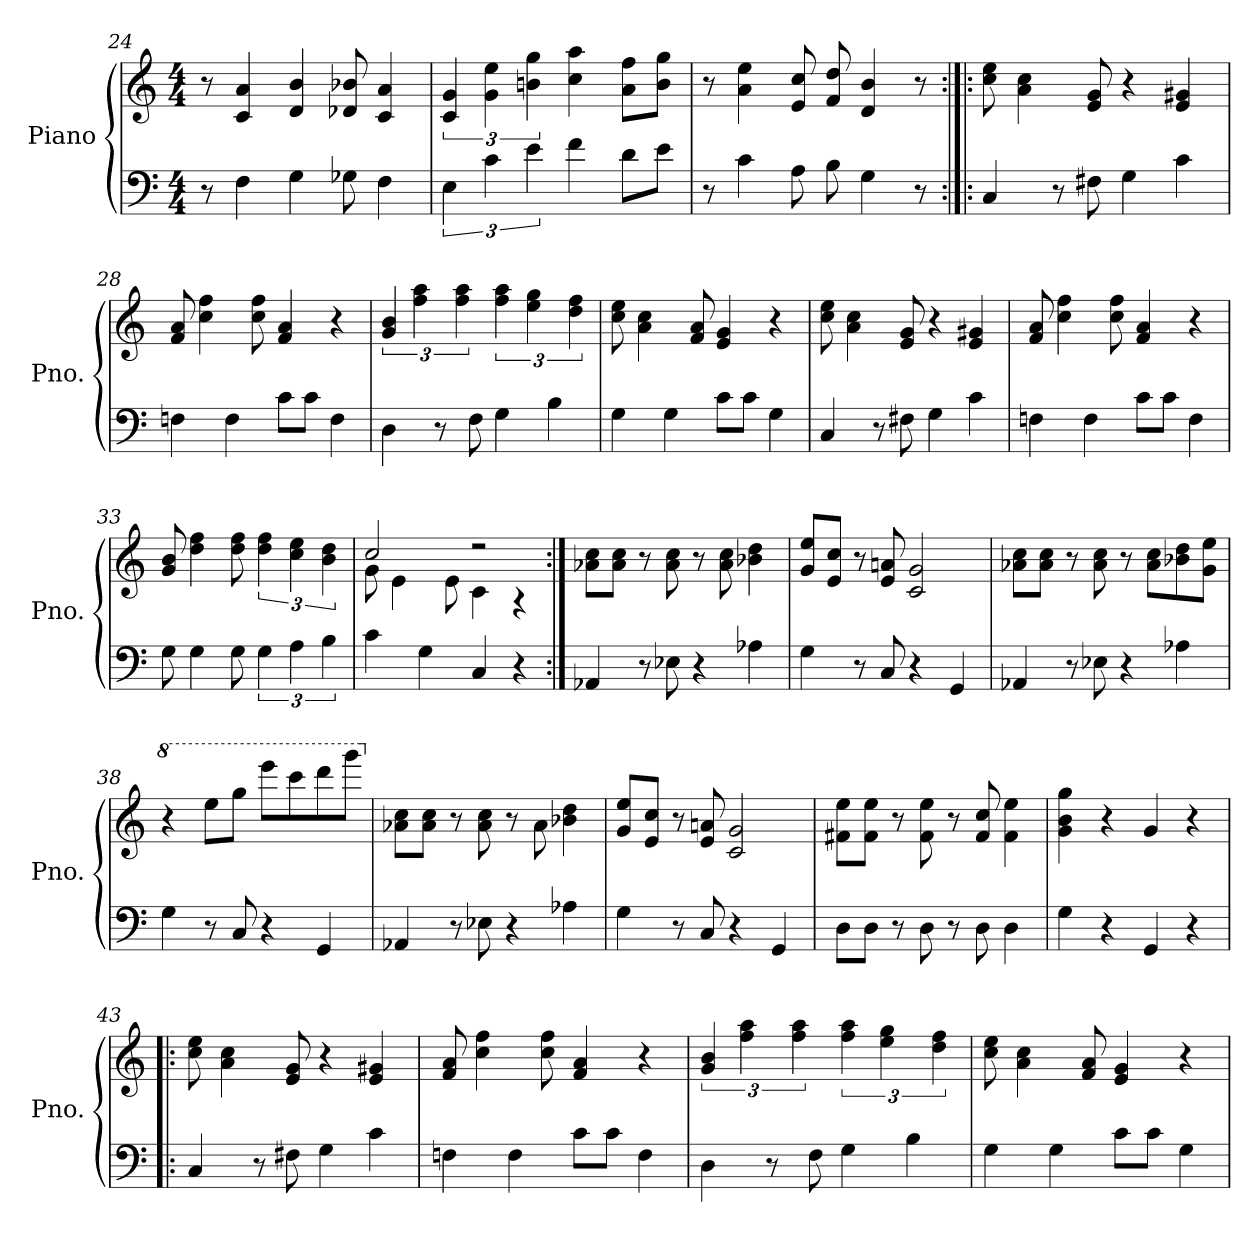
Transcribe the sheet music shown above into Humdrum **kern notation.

**kern	**kern
*part1	*part1
*staff2	*staff1
*I"Piano	*
*I'Pno.	*
*clefF4	*clefG2
*k[]	*k[]
*M4/4	*M4/4
=24	=24
8r	8r
4F\	4c/ 4a/
4G\	4d/ 4b/
8G-X\	8d-X/ 8b-X/
4F\	4c/ 4a/
=25	=25
6E\	6c/ 6g/
6c\	6g\ 6ee\
6e\	6bn\ 6gg\
4f\	4cc\ 4aa\
8d\L	8a\ 8ff\L
8e\J	8b\ 8gg\J
=26	=26
8r	8r
4c\	4a\ 4ee\
8A\	8e/ 8cc/
8B\	8f/ 8dd/
4G\	4d/ 4b/
8r	8r
!!LO:LB:g=z
=27:|!|:	=27:|!|:
4C/	8cc\ 8ee\
.	4a\ 4cc\
8r	.
8F#X\	8e/ 8g/
4G\	4r
4c\	4e/ 4g#X/
=28	=28
4Fn\	8f/ 8a/
.	4cc\ 4ff\
4F\	.
.	8cc\ 8ff\
8c\L	4f/ 4a/
8c\J	.
4F\	4r
=29	=29
4D\	6g/ 6b/
.	6ff\ 6aa\
8r	.
.	6ff\ 6aa\
8F\	.
4G\	6ff\ 6aa\
.	6ee\ 6gg\
4B\	.
.	6dd\ 6ff\
=30	=30
4G\	8cc\ 8ee\
.	4a\ 4cc\
4G\	.
.	8f/ 8a/
8c\L	4e/ 4g/
8c\J	.
4G\	4r
!!LO:LB:g=z
=31	=31
4C/	8cc\ 8ee\
.	4a\ 4cc\
8r	.
8F#X\	8e/ 8g/
4G\	4r
4c\	4e/ 4g#X/
=32	=32
4Fn\	8f/ 8a/
.	4cc\ 4ff\
4F\	.
.	8cc\ 8ff\
8c\L	4f/ 4a/
8c\J	.
4F\	4r
=33	=33
8G\	8g/ 8b/
4G\	4dd\ 4ff\
8G\	8dd\ 8ff\
6G\	6dd\ 6ff\
6A\	6cc\ 6ee\
6B\	6b\ 6dd\
=34	=34
*	*^
4c\	2cc/	8g\
.	.	4e\
4G\	.	.
.	.	8e\
4C/	2r	4c\
4r	.	4r
*	*v	*v
!!LO:LB:g=z
=35:|!	=35:|!
4AA-X/	8a-X\ 8cc\L
.	8a-\ 8cc\J
8r	8r
8E-X\	8a-\ 8cc\
4r	8r
.	8a-\ 8cc\
4A-X\	4b-X\ 4dd\
=36	=36
4G\	8g/ 8ee/L
.	8e/ 8cc/J
8r	8r
8C/	8e/ 8an/
4r	2c/ 2g/
4GG/	.
=37	=37
4AA-X/	8a-X\ 8cc\L
.	8a-\ 8cc\J
8r	8r
8E-X\	8a-\ 8cc\
4r	8r
.	8a-\ 8cc\L
4A-X\	8b-X\ 8dd\
.	8g\ 8ee\J
=38	=38
*	*8va
4G\	4r
8r	8eee\L
8C/	8ggg\J
4r	8eeee\L
.	8cccc\
4GG/	8dddd\
.	8gggg\J
!!LO:LB:g=z
=39	=39
*	*X8va
4AA-X/	8a-X\ 8cc\L
.	8a-\ 8cc\J
8r	8r
8E-X\	8a-\ 8cc\
4r	8r
.	8a-\
4A-X\	4b-X\ 4dd\
=40	=40
4G\	8g/ 8ee/L
.	8e/ 8cc/J
8r	8r
8C/	8e/ 8an/
4r	2c/ 2g/
4GG/	.
=41	=41
8D\L	8f#X\ 8ee\L
8D\J	8f#\ 8ee\J
8r	8r
8D\	8f#\ 8ee\
8r	8r
8D\	8f#/ 8cc/
4D\	4f#\ 4ee\
=42	=42
4G\	4g\ 4b\ 4gg\
4r	4r
4GG/	4g/
4r	4r
!!LO:LB:g=z
=43!|:	=43!|:
4C/	8cc\ 8ee\
.	4a\ 4cc\
8r	.
8F#X\	8e/ 8g/
4G\	4r
4c\	4e/ 4g#X/
=44	=44
4Fn\	8f/ 8a/
.	4cc\ 4ff\
4F\	.
.	8cc\ 8ff\
8c\L	4f/ 4a/
8c\J	.
4F\	4r
=45	=45
4D\	6g/ 6b/
.	6ff\ 6aa\
8r	.
.	6ff\ 6aa\
8F\	.
4G\	6ff\ 6aa\
.	6ee\ 6gg\
4B\	.
.	6dd\ 6ff\
=46	=46
4G\	8cc\ 8ee\
.	4a\ 4cc\
4G\	.
.	8f/ 8a/
8c\L	4e/ 4g/
8c\J	.
4G\	4r
=	=
*-	*-
